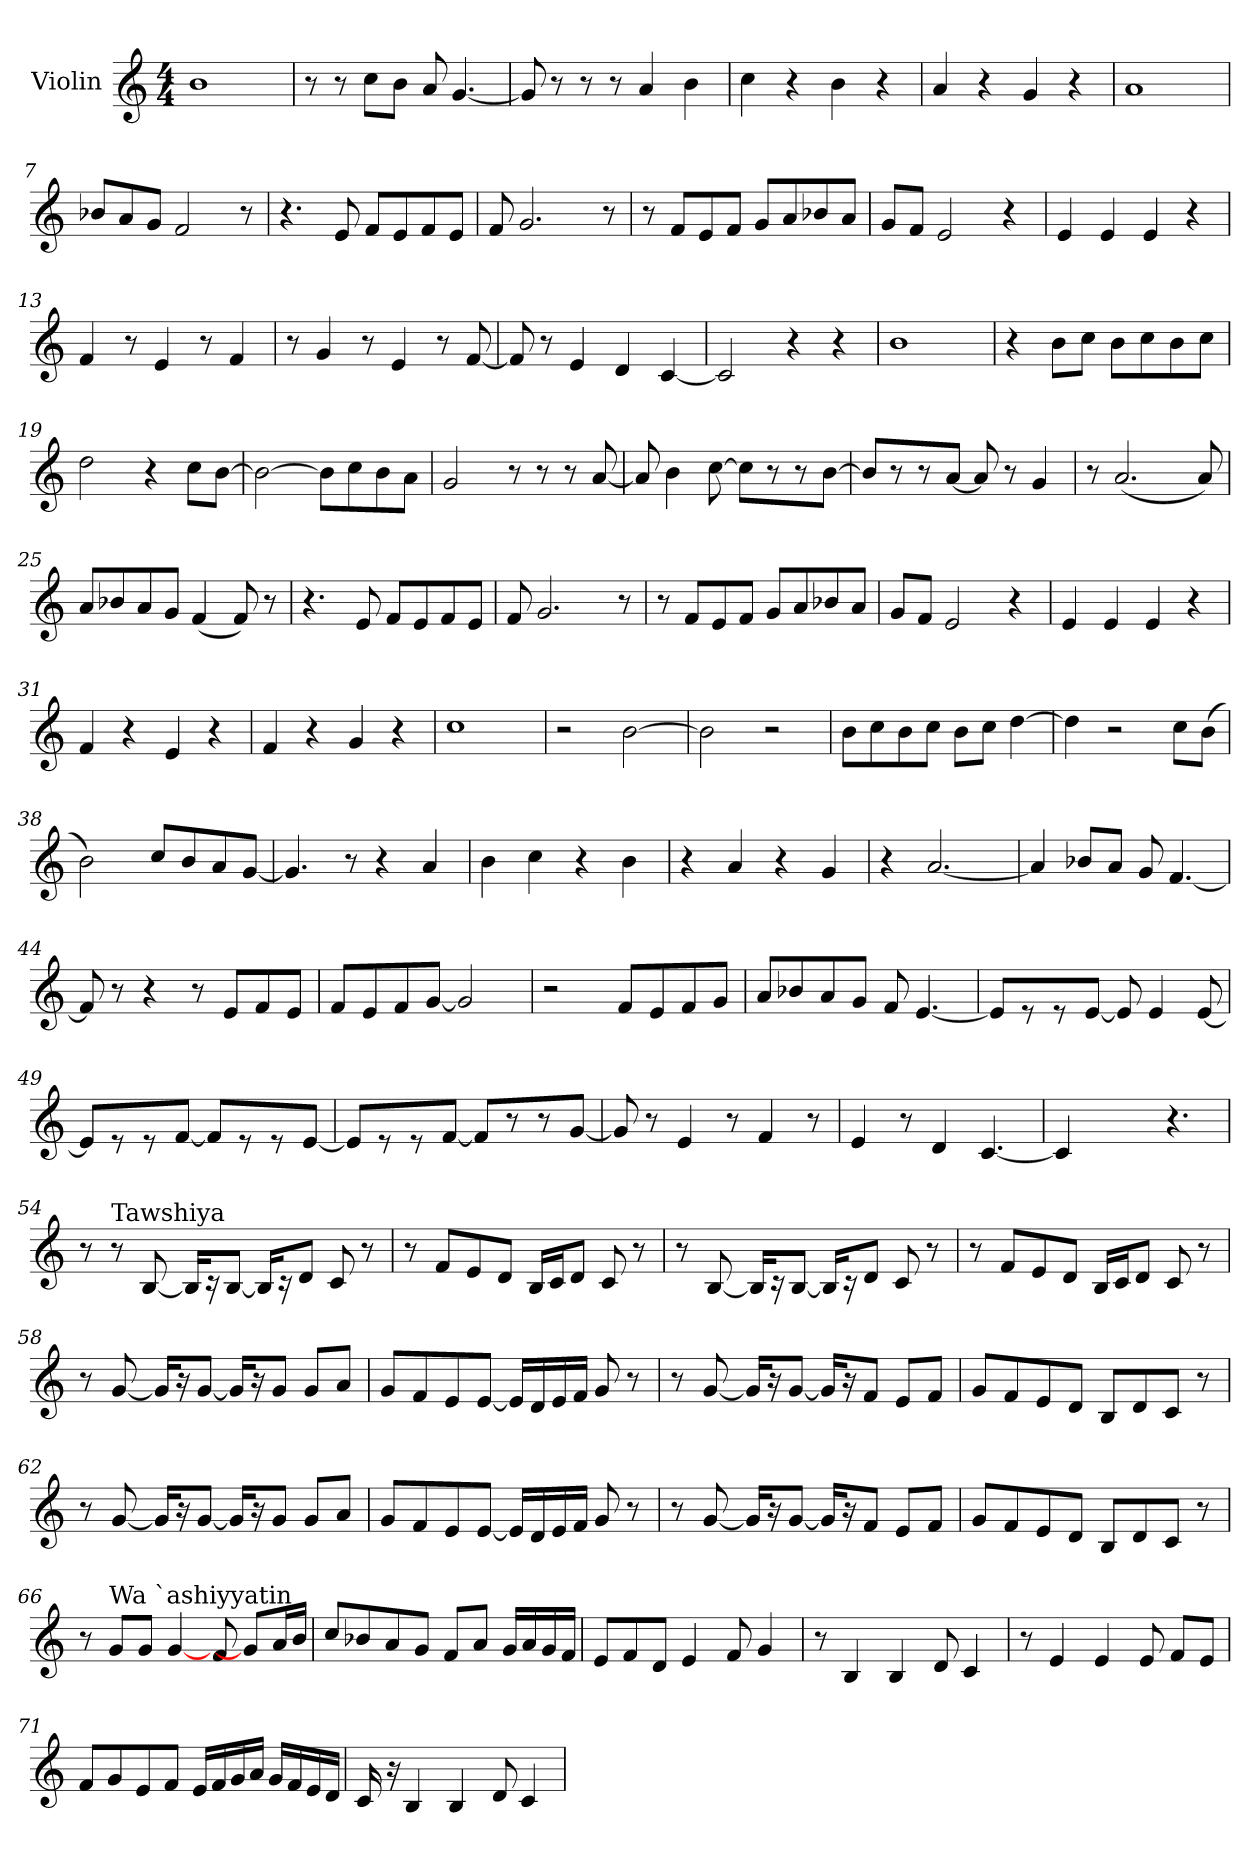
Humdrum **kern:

**kern
*part1
*staff1
*I"Violin
*clefG2
*k[]
*C:
*M4/4
*MM100
=1
1b
=2
8r
8r
8cc\L
8b\J
8a/
[4.g/
=3
8g/]
8r
8r
8r
4a/
4b\
=4
4cc\
4r
4b\
4r
=5
4a/
4r
4g/
4r
!!LO:LB:g=z
=6
1a
=7
8b-X/L
8a/
8g/J
2f/
8r
=8
4.r
8e/
8f/L
8e/
8f/
8e/J
=9
8f/
2.g/
8r
=10
8r
8f/L
8e/
8f/J
8g/L
8a/
8b-X/
8a/J
=11
8g/L
8f/J
2e/
4r
!!LO:LB:g=z
=12
4e/
4e/
4e/
4r
=13
4f/
8r
4e/
8r
4f/
=14
8r
4g/
8r
4e/
8r
[8f/
=15
8f/]
8r
4e/
4d/
[4c/
=16
2c/]
4r
4r
=17
1b
!!LO:LB:g=z
=18
4r
8b\L
8cc\J
8b\L
8cc\
8b\
8cc\J
=19
2dd\
4r
8cc\L
[8b\J
=20
2b\_
8b\L]
8cc\
8b\
8a\J
=21
2g/
8r
8r
8r
[8a/
=22
8a/]
4b\
[8cc\
8cc\L]
8r
8r
[8b\J
!!LO:LB:g=z
=23
8b/L]
8r
8r
[8a/J
8a/]
8r
4g/
=24
8r
(2.a/
8a/)
=25
8a/L
8b-X/
8a/
8g/J
(4f/
8f/)
8r
=26
4.r
8e/
8f/L
8e/
8f/
8e/J
=27
8f/
2.g/
8r
!!LO:LB:g=z
=28
8r
8f/L
8e/
8f/J
8g/L
8a/
8b-X/
8a/J
=29
8g/L
8f/J
2e/
4r
=30
4e/
4e/
4e/
4r
=31
4f/
4r
4e/
4r
=32
4f/
4r
4g/
4r
=33
1cc
!!LO:LB:g=z
=34
2r
[2b\
=35
2b\]
2r
=36
8b\L
8cc\
8b\
8cc\J
8b\L
8cc\J
[4dd\
=37
4dd\]
2r
8cc\L
(8b\J
=38
2b\)
8cc/L
8b/
8a/
[8g/J
=39
4.g/]
8r
4r
4a/
!!LO:LB:g=z
=40
4b\
4cc\
4r
4b\
=41
4r
4a/
4r
4g/
=42
4r
[2.a/
=43
4a/]
8b-X/L
8a/J
8g/
[4.f/
=44
8f/]
8r
4r
8r
8e/L
8f/
8e/J
!!LO:PB:g=z
=45
8f/L
8e/
8f/
[8g/J
2g/]
=46
2r
8f/L
8e/
8f/
8g/J
=47
8a/L
8b-X/
8a/
8g/J
8f/
[4.e/
=48
8e/L]
8r
8r
[8e/J
8e/]
4e/
[8e/
=49
8e/L]
8r
8r
[8f/J
8f/L]
8r
8r
[8e/J
!!LO:LB:g=z
=50
8e/L]
8r
8r
[8f/J
8f/L]
8r
8r
[8g/J
=51
8g/]
8r
4e/
8r
4f/
8r
=52
4e/
8r
4d/
[4.c/
=53
4c/]
4.ryy
4.r
!!LO:LB:g=z
=54
*MM60
8r
!LO:TX:a:t=Tawshiya
8r
[8B/
16B/KL]
16r
[8B/J
16B/KL]
16r
8d/J
8c/
8r
=55
8r
8f/L
8e/
8d/J
16B/LL
16c/J
8d/J
8c/
8r
=56
8r
[8B/
16B/KL]
16r
[8B/J
16B/KL]
16r
8d/J
8c/
8r
!!LO:LB:g=z
=57
8r
8f/L
8e/
8d/J
16B/LL
16c/J
8d/J
8c/
8r
=58
8r
[8g/
16g/KL]
16r
[8g/J
16g/KL]
16r
8g/J
8g/L
8a/J
=59
8g/L
8f/
8e/
[8e/J
16e/LL]
16d/
16e/
16f/JJ
8g/
8r
!!LO:LB:g=z
=60
8r
[8g/
16g/KL]
16r
[8g/J
16g/KL]
16r
8f/J
8e/L
8f/J
=61
8g/L
8f/
8e/
8d/J
8B/L
8d/
8c/J
8r
=62
8r
[8g/
16g/KL]
16r
[8g/J
16g/KL]
16r
8g/J
8g/L
8a/J
=63
8g/L
8f/
8e/
[8e/J
16e/LL]
16d/
16e/
16f/JJ
8g/
8r
!!LO:LB:g=z
=64
8r
[8g/
16g/KL]
16r
[8g/J
16g/KL]
16r
8f/J
8e/L
8f/J
=65
8g/L
8f/
8e/
8d/J
8B/L
8d/
8c/J
8r
=66
8r
!LO:TX:a:t=Wa `ashiyyatin
8g/L
8g/J
[4g/
8f/
8g/L]
16a/L
16b/JJ
=67
8cc/L
8b-X/
8a/
8g/J
8f/L
8a/J
16g/LL
16a/
16g/
16f/JJ
!!LO:LB:g=z
=68
8e/L
8f/
8d/J
4e/
8f/
4g/
!!LO:LB:g=z
=69
8r
4B/
4B/
8d/
4c/
=70
8r
4e/
4e/
8e/
8f/L
8e/J
=71
8f/L
8g/
8e/
8f/J
16e/LL
16f/
16g/
16a/JJ
16g/LL
16f/
16e/
16d/JJ
=72
16c/
16r
4B/
4B/
8d/
4c/
=
*-
